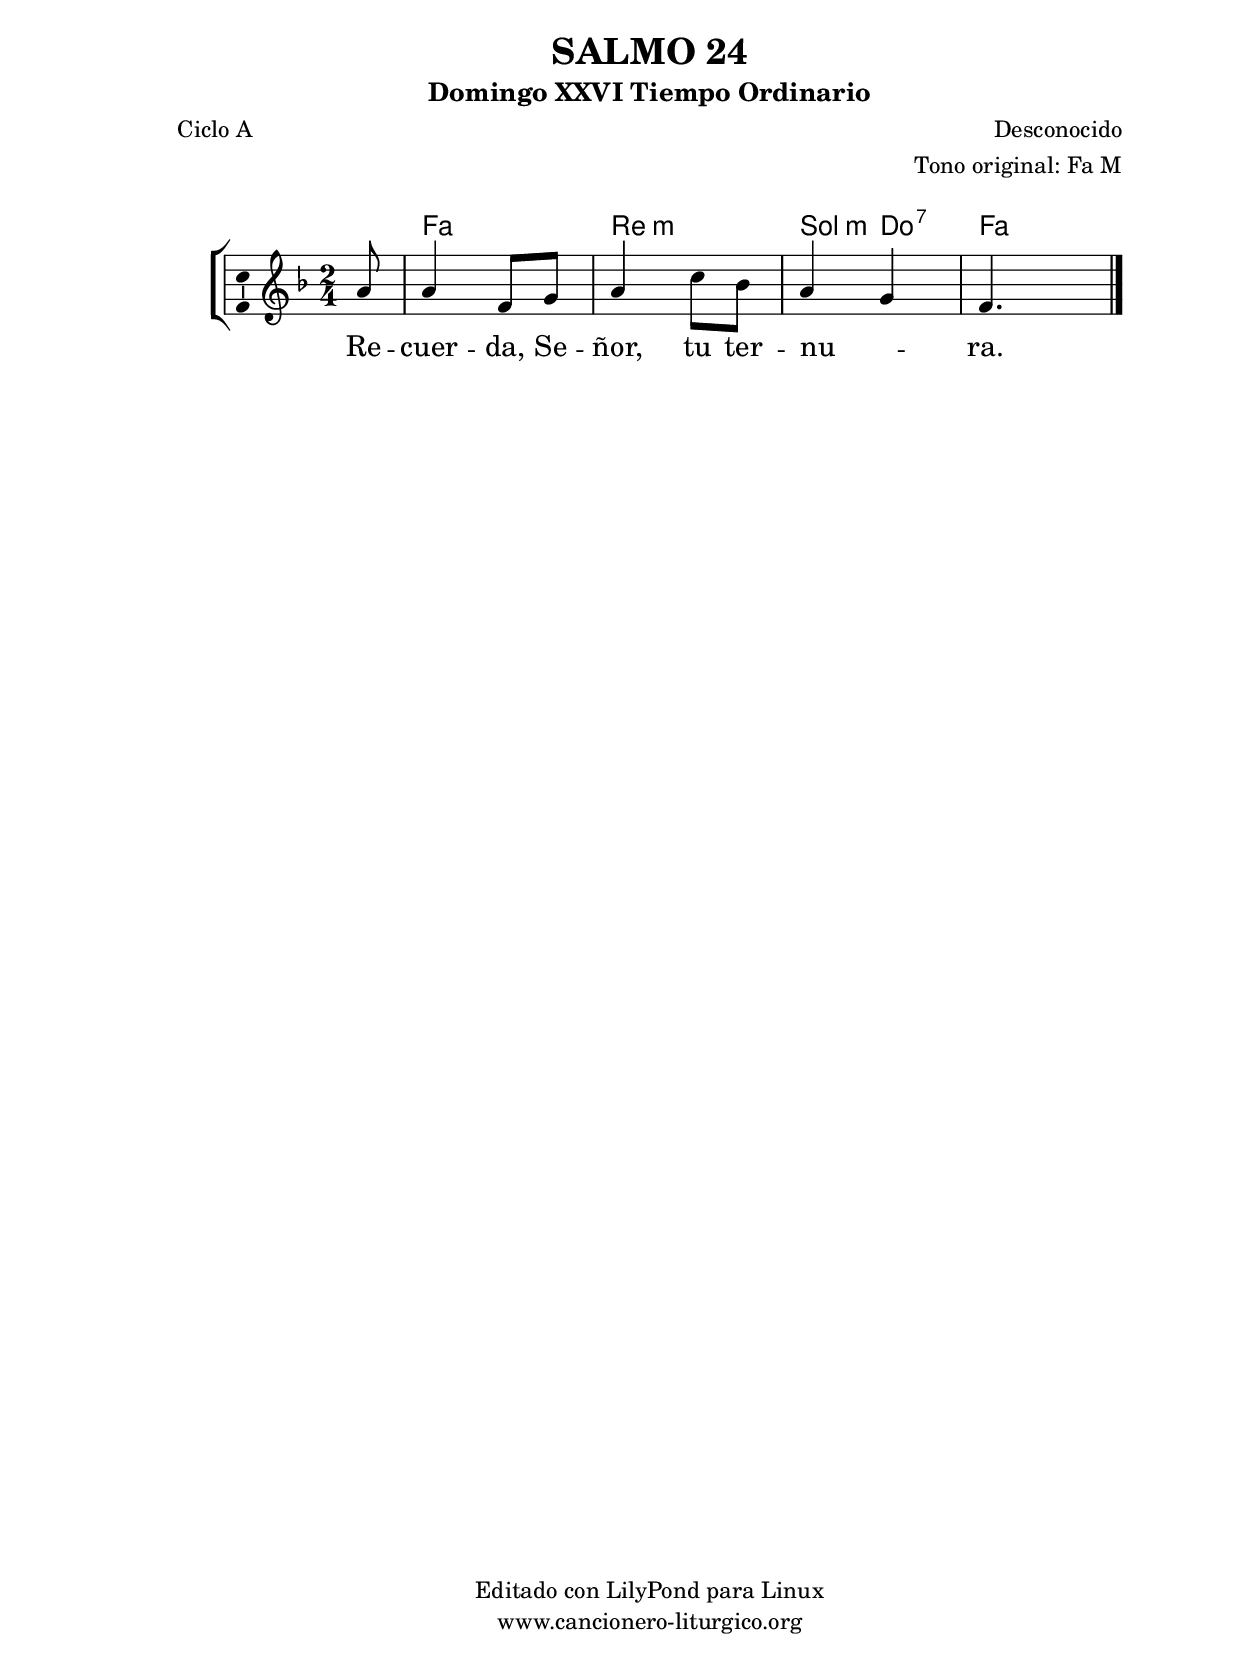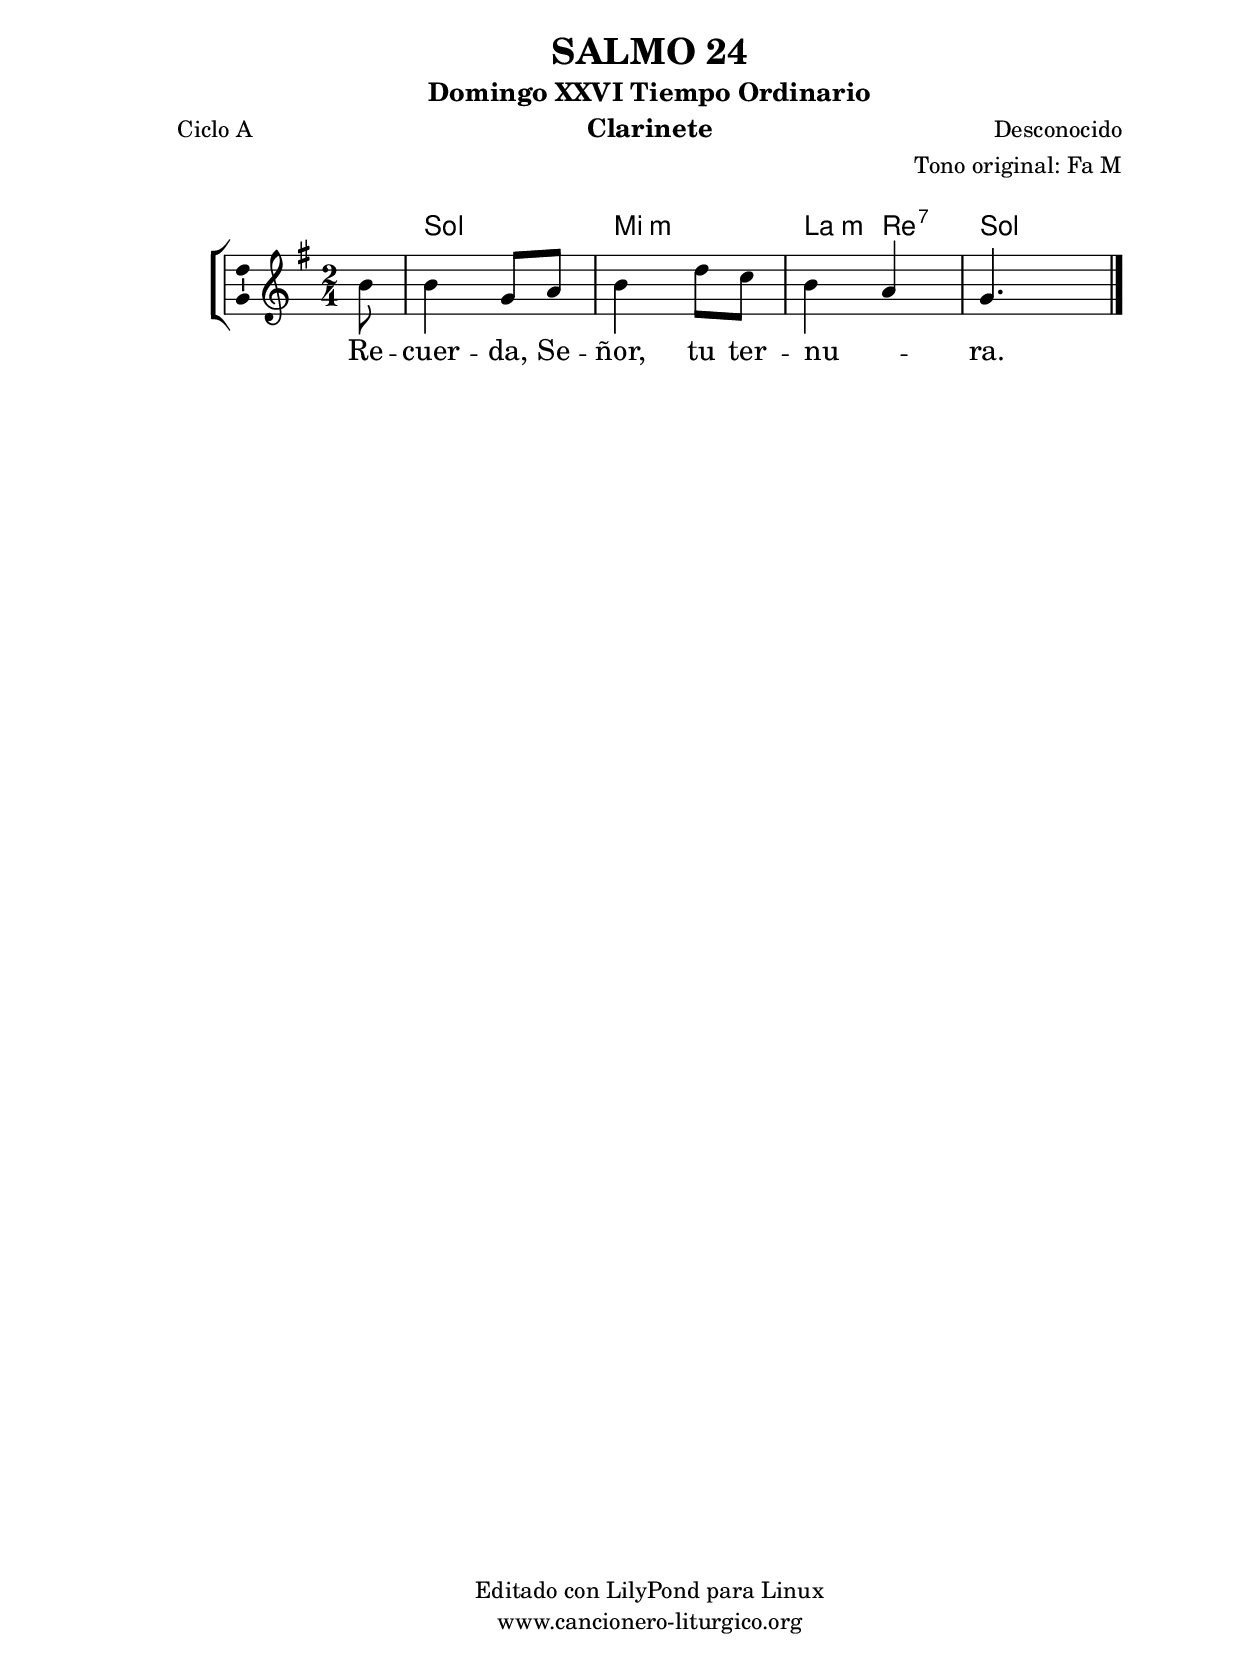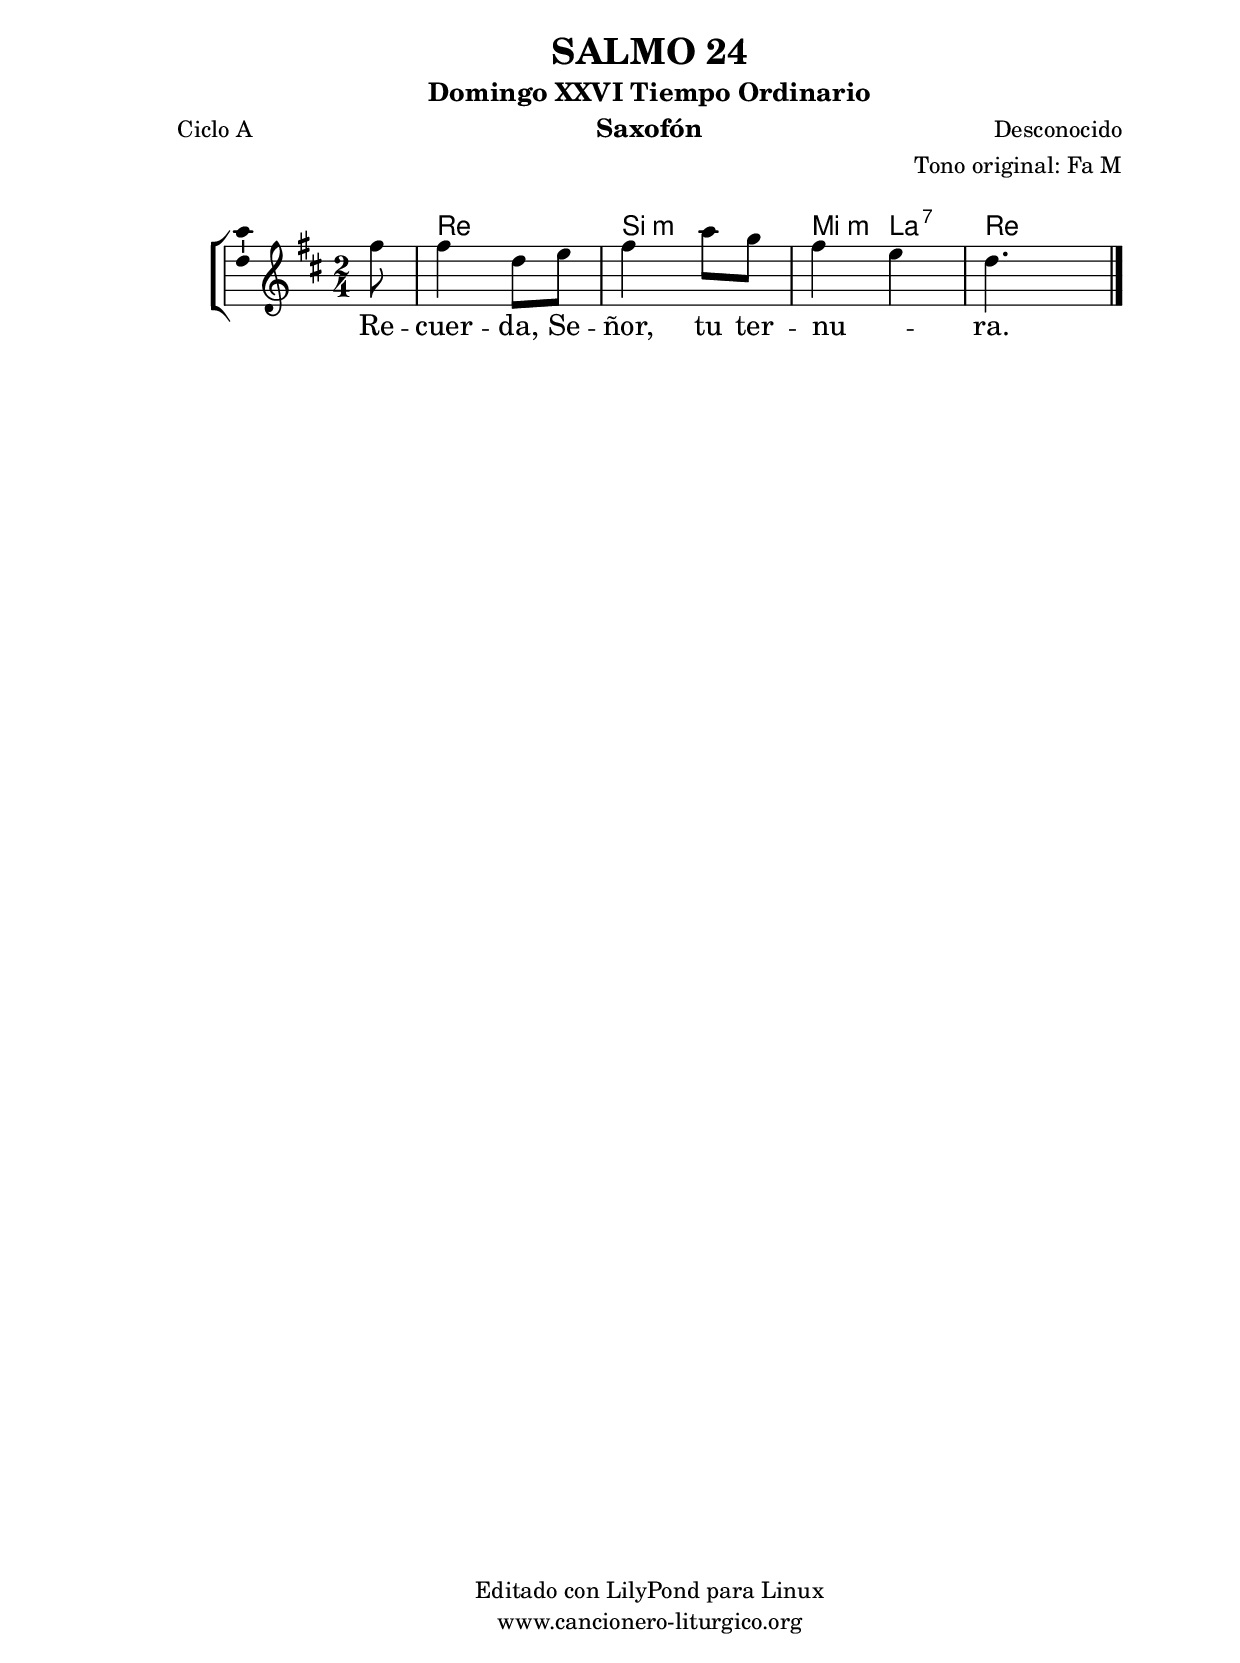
%
%para convertir .midi en .wav:
%timidity filename.midi -Ow -o finename.wav
%
%
%Para convertir de .wav a .mp3:
%lame -h -m j filename.wav
%
%
%para escuchar el midi:
%timidity nombrefichero.midi
%


%versión de lilypond para la que se ha escrito esta partitura:
\version "2.16.0"

	%Tamaño papel
	#(set-default-paper-size "a4")
	%Tamaño partitura
	#(set-global-staff-size 20)
	%No responde al pulsar sobre una nota
	#(ly:set-option 'point-and-click #f)

%parámetros del encabezamiento:
\header {
	title = "SALMO 24"
	subtitle = "Domingo XXVI Tiempo Ordinario"
	composer = "Desconocido"
	poet = "Ciclo A"
	meter = ""
	arranger = "Tono original: Fa M"
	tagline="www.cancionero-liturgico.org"
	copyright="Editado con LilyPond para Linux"
	tiempo = "Ordinario"
	usos = "Salmo"
	letra = "Recuerda, Señor, tu ternura."
	}

%parámetros asociados al papel:
\paper  {
	oddHeaderMarkup = \markup {\fill-line { \on-the-fly #not-first-page \fromproperty #'header:title \on-the-fly #not-first-page \fromproperty #'header:composer }}
	evenHeaderMarkup = \markup {\fill-line { \fromproperty #'header:composer \fromproperty #'header:title }}
	#(set-paper-size "a4")
	print-page-number = ##f
	first-page-number = 1
	print-first-page-number = ##f
%	head-separation = 3.0 \cm
	top-margin = 2.0 \cm
	bottom-margin = 0.5\cm
%%%	bottom-margin = -1.0\cm
	left-margin = 3.0 \cm
	line-width = 16.0 \cm 
	indent = 8\mm
	interscoreline = 2.\mm
	between-system-space = 15\mm
%	para que las partituras no llenen la hoja:
	ragged-bottom = ##t
%	idem para la última hoja:
	ragged-last-bottom = ##f
%	para que las partituras llenen el ancho del papel:
	ragged-last = ##f
	after-title-space = 2.5 \cm
%page-count=1
%system-count=8

	%Flexible Vertical Spacing
%	markup-markup-spacing =
%	#'((basic-distance . 15) (minimum-distance . 15) (padding . 3))
	markup-system-spacing =
	#'((basic-distance . 15) (minimum-distance . 15) (padding . 3))
	system-system-spacing =
	#'((basic-distance . 15) (minimum-distance . 15) (padding . 3))
	score-system-spacing =
	#'((basic-distance . 15) (minimum-distance . 15) (padding . 5))
%	top-system-spacing = % header
%	#'((basic-distance . 8) (minimum-distance . 0) (padding . 3))
%	top-markup-spacing =
%	#'((basic-distance . 20) (minimum-distance . 20) (padding . 3))
	last-bottom-spacing = % footer
	#'((basic-distance . 5) (minimum-distance . 5) (padding . 3))
%	score-markup-spacing =
%	#'((basic-distance . 16) (minimum-distance . 13) (padding . 3))

	}


%parámetros que afectan a toda la partitura:
global =  {
	%clave de sol (G):
	\clef G
	%armadura:
%	\transpose ees c
	\key f \major
	\tempo 4=80
	\set Score.tempoHideNote = ##t
	}


acordes = {
	\italianChords
	\chordmode {
%	\transpose ees c
{

s8
f2 d:m g4:m c:7 f2

	}
	}
}

melodia = 
%\transpose ees c
{
	\relative c''{
	\time 2/4
%	\partial 4*1

\partial8 a8
a4 f8 g
a4 c8 bes
a4 g
f4. s8

	\bar "|."
	}
	}


texto = \lyricmode {
Re -- cuer -- da, Se -- ñor, tu ter -- nu -- _ ra.
	}


acordesStaff = \context ChordNames = acordesStaff <<
	\set chordChanges = ##t
	\acordes
	>>


vozStaff = \context Voice = vozStaff
\with {\consists "Ambitus_engraver"}
<<
%	\set Staff.instrumentName = ""
%	\set Staff.shortInstrumentName = ""
%	\set Staff.midiInstrument = #"clarinet"
%	\set Staff.midiInstrument = #"cello"
%	\set Staff.midiInstrument = #"flute"
	\set Staff.midiInstrument = #"electric guitar (jazz)"
%	\set Staff.midiInstrument = #"english horn"
%	\set Staff.midiInstrument = #"violin"
%	\set Staff.midiInstrument = #"glockenspiel"
	\set Staff.midiMinimumVolume = #0.7
	\set Staff.midiMaximumVolume = #0.9
	\global
	\melodia
	>>


textoStaff = \context Lyrics = textoStaff <<
	\lyricsto vozStaff \texto
	>>

\book {
	\score {
		\context ChoirStaff {
			\override StaffGroup.SystemStartBracket #'collapse-height = #1
			\override Score.SystemStartBar #'collapse-height = #1
			<<
			\acordesStaff
			\vozStaff
			\textoStaff
			>>
			}
		\layout {
	    		\context {
				\Lyrics
				\override LyricText #'font-size = #2
				}
	   		 \context {
				\Score
				%fontSize = #3
				\override StaffSymbol #'staff-space = #(magstep +3)
				%\override Beam #'thickness = #0.55
				%\override SpacingSpanner #'spacing-increment = #1.0
				%\override Slur #'height-limit = #1.5
				}
			}
		}
	\score {
		\unfoldRepeats
		\context ChoirStaff {
			<<
			\acordesStaff
			\vozStaff
			>>
			}
		\midi {
	  		\context {
	  			\Score
				tempoWholesPerMinute = #(ly:make-moment 70 4)
				}
			}
		}
	}

%Partitura para clarinete
#(define output-suffix "C")
\book {
	\header{
		instrument = "Clarinete"
		}
	\score {
		\context ChoirStaff {
			\override StaffGroup.SystemStartBracket #'collapse-height = #1
			\override Score.SystemStartBar #'collapse-height = #1
\transpose c d
			<<
			\acordesStaff
			\vozStaff
			\textoStaff
			>>
			}
		\layout {
	    		\context {
				\Lyrics
				\override LyricText #'font-size = #2
				}
	   		 \context {
				\Score
				%fontSize = #3
				\override StaffSymbol #'staff-space = #(magstep +3)
				%\override Beam #'thickness = #0.55
				%\override SpacingSpanner #'spacing-increment = #1.0
				%\override Slur #'height-limit = #1.5
				}
			}
		}
	}

%Partitura para saxofón
#(define output-suffix "S")
\book {
	\header{
		instrument = "Saxofón"
		}
	\score {
		\context ChoirStaff {
			\override StaffGroup.SystemStartBracket #'collapse-height = #1
			\override Score.SystemStartBar #'collapse-height = #1
\transpose c a
			<<
			\acordesStaff
			\vozStaff
			\textoStaff
			>>
			}
		\layout {
	    		\context {
				\Lyrics
				\override LyricText #'font-size = #2
				}
	   		 \context {
				\Score
				%fontSize = #3
				\override StaffSymbol #'staff-space = #(magstep +3)
				%\override Beam #'thickness = #0.55
				%\override SpacingSpanner #'spacing-increment = #1.0
				%\override Slur #'height-limit = #1.5
				}
			}
		}
	}

